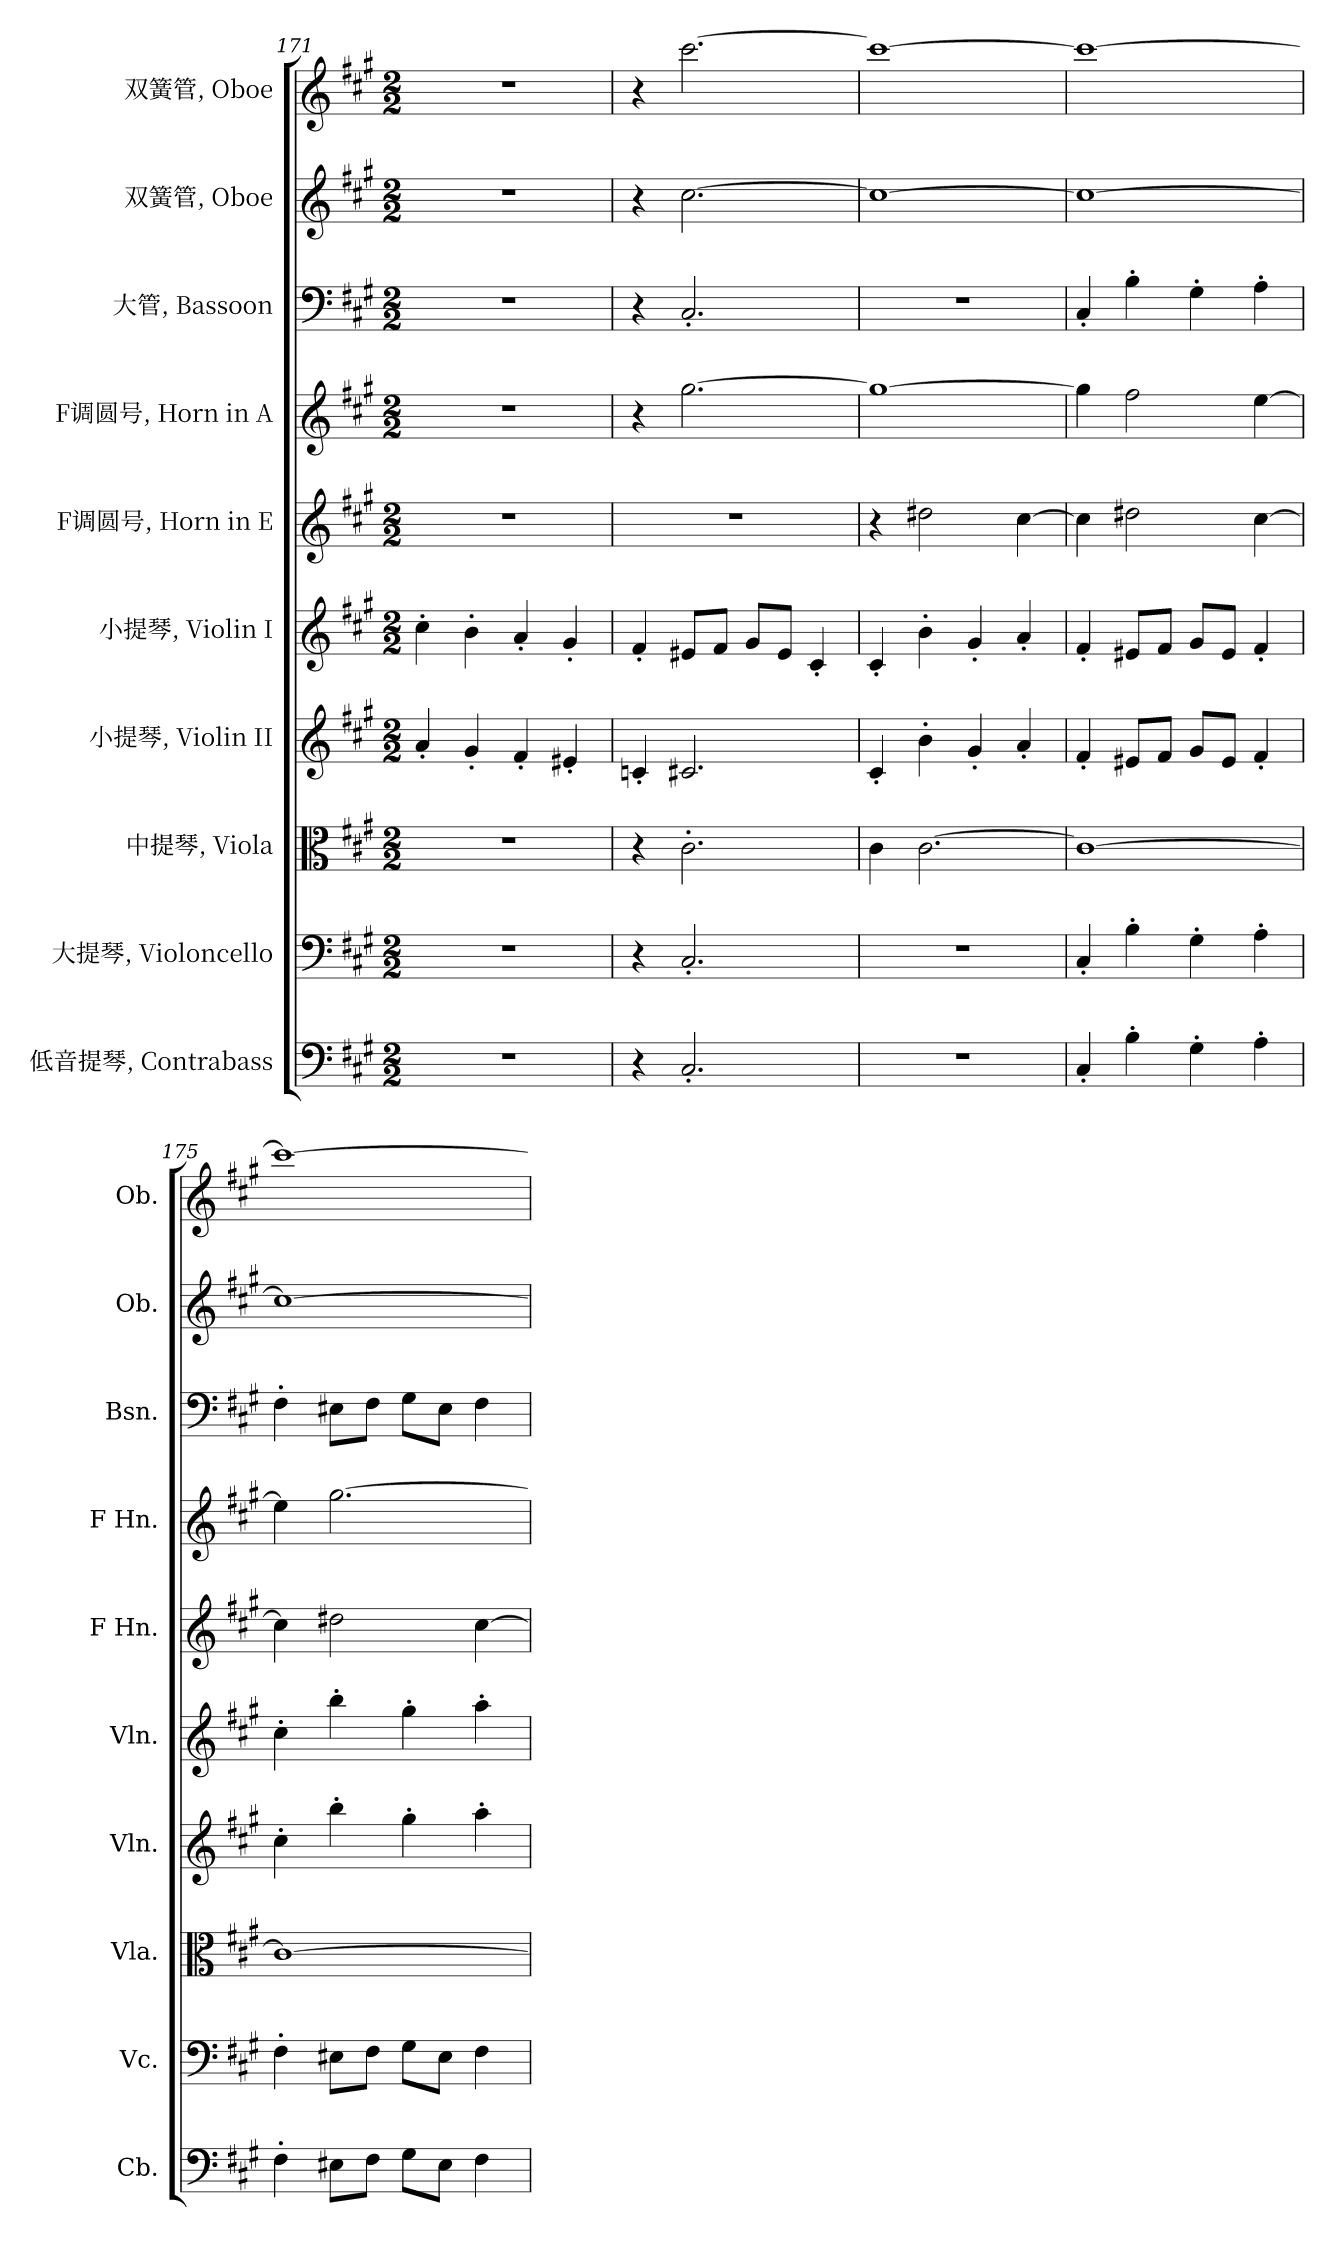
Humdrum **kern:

**kern	**kern	**kern	**kern	**kern	**kern	**kern	**kern	**kern	**kern
*part10	*part9	*part8	*part7	*part6	*part5	*part4	*part3	*part2	*part1
*staff10	*staff9	*staff8	*staff7	*staff6	*staff5	*staff4	*staff3	*staff2	*staff1
*I"低音提琴, Contrabass	*I"大提琴, Violoncello	*I"中提琴, Viola	*I"小提琴, Violin II	*I"小提琴, Violin I	*I"F调圆号, Horn in E	*I"F调圆号, Horn in A	*I"大管, Bassoon	*I"双簧管, Oboe	*I"双簧管, Oboe
*I'Cb.	*I'Vc.	*I'Vla.	*I'Vln.	*I'Vln.	*I'F Hn.	*I'F Hn.	*I'Bsn.	*I'Ob.	*I'Ob.
*clefF4	*clefF4	*clefC3	*clefG2	*clefG2	*clefG2	*clefG2	*clefF4	*clefG2	*clefG2
*ITrd7c12	*	*	*	*	*ITrd4c7	*ITrd4c7	*	*	*
*k[f#c#g#]	*k[f#c#g#]	*k[f#c#g#]	*k[f#c#g#]	*k[f#c#g#]	*k[f#c#]	*k[f#c#]	*k[f#c#g#]	*k[f#c#g#]	*k[f#c#g#]
*M2/2	*M2/2	*M2/2	*M2/2	*M2/2	*M2/2	*M2/2	*M2/2	*M2/2	*M2/2
=171	=171	=171	=171	=171	=171	=171	=171	=171	=171
1r	1r	1r	4a'/	4cc#'\	1r	1r	1r	1r	1r
.	.	.	4g#'/	4b'\	.	.	.	.	.
.	.	.	4f#'/	4a'/	.	.	.	.	.
.	.	.	4e#X'/	4g#'/	.	.	.	.	.
=172	=172	=172	=172	=172	=172	=172	=172	=172	=172
4r	4r	4r	4cn'/	4f#'/	1r	4r	4r	4r	4r
2.CC#'/	2.C#'/	2.c#'\	2.c#X/	8e#X/L	.	[2.cc#\	2.C#'/	[2.cc#\	[2.ccc#\
.	.	.	.	8f#/J	.	.	.	.	.
.	.	.	.	8g#/L	.	.	.	.	.
.	.	.	.	8e#/J	.	.	.	.	.
.	.	.	.	4c#'/	.	.	.	.	.
!!LO:PB:g=z
=173	=173	=173	=173	=173	=173	=173	=173	=173	=173
1r	1r	4c#\	4c#'/	4c#'/	4r	1cc#_	1r	1cc#_	1ccc#_
.	.	[2.c#\	4b'\	4b'\	2g#X\	.	.	.	.
.	.	.	4g#'/	4g#'/	.	.	.	.	.
.	.	.	4a'/	4a'/	[4f#\	.	.	.	.
=174	=174	=174	=174	=174	=174	=174	=174	=174	=174
4CC#'/	4C#'/	1c#_	4f#'/	4f#'/	4f#\]	4cc#\]	4C#'/	1cc#_	1ccc#_
4BB'\	4B'\	.	8e#X/L	8e#X/L	2g#X\	2b\	4B'\	.	.
.	.	.	8f#/J	8f#/J	.	.	.	.	.
4GG#'\	4G#'\	.	8g#/L	8g#/L	.	.	4G#'\	.	.
.	.	.	8e#/J	8e#/J	.	.	.	.	.
4AA'\	4A'\	.	4f#'/	4f#'/	[4f#\	[4a\	4A'\	.	.
=175	=175	=175	=175	=175	=175	=175	=175	=175	=175
4FF#'\	4F#'\	1c#_	4cc#'\	4cc#'\	4f#\]	4a\]	4F#'\	1cc#_	1ccc#_
8EE#X\L	8E#X\L	.	4bb'\	4bb'\	2g#X\	[2.cc#\	8E#X\L	.	.
8FF#\J	8F#\J	.	.	.	.	.	8F#\J	.	.
8GG#\L	8G#\L	.	4gg#'\	4gg#'\	.	.	8G#\L	.	.
8EE#\J	8E#\J	.	.	.	.	.	8E#\J	.	.
4FF#\	4F#\	.	4aa'\	4aa'\	[4f#\	.	4F#\	.	.
=	=	=	=	=	=	=	=	=	=
*-	*-	*-	*-	*-	*-	*-	*-	*-	*-
